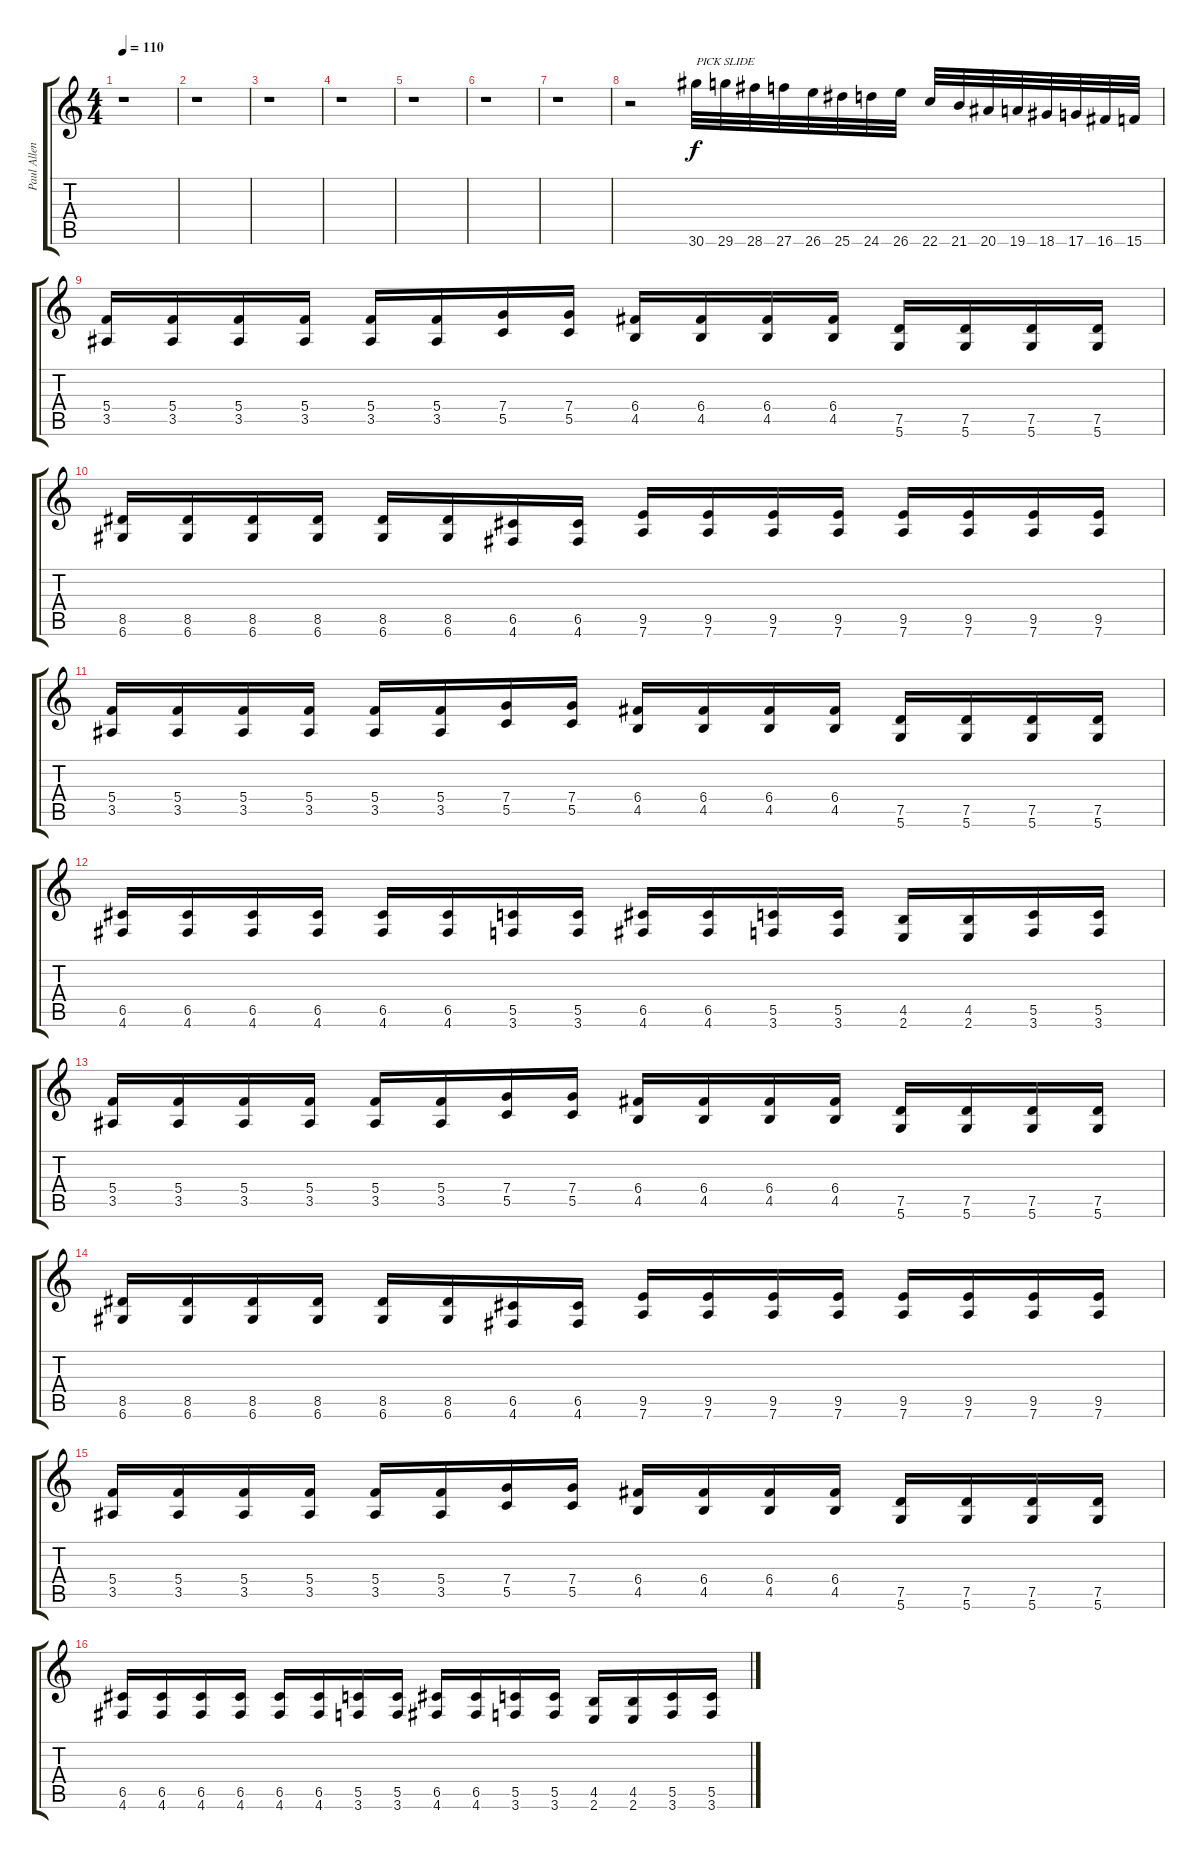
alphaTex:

\track ("Paul Allender" "Paul Allen") {instrument distortionguitar}
\staff {score tabs}
\tuning (D4 A3 F3 C3 G2 D2) {hide}
\ts (4 4)
\tempo 110
\clef g2
\ks c
r.1{dy f} |
r.1 |
r.1 |
r.1 |
r.1 |
r.1 |
r.1 |
r.2 30.6.32{txt "PICK SLIDE"} 29.6.32 28.6.32 27.6.32 26.6.32 25.6.32 24.6.32 26.6.32 22.6.32 21.6.32 20.6.32 19.6.32 18.6.32 17.6.32 16.6.32 15.6.32 |
(5.4 3.5).16 (5.4 3.5).16 (5.4 3.5).16 (5.4 3.5).16 (5.4 3.5).16 (5.4 3.5).16 (7.4 5.5).16 (7.4 5.5).16 (6.4 4.5).16 (6.4 4.5).16 (6.4 4.5).16 (6.4 4.5).16 (7.5 5.6).16 (7.5 5.6).16 (7.5 5.6).16 (7.5 5.6).16 |
(8.5 6.6).16 (8.5 6.6).16 (8.5 6.6).16 (8.5 6.6).16 (8.5 6.6).16 (8.5 6.6).16 (6.5 4.6).16 (6.5 4.6).16 (9.5 7.6).16 (9.5 7.6).16 (9.5 7.6).16 (9.5 7.6).16 (9.5 7.6).16 (9.5 7.6).16 (9.5 7.6).16 (9.5 7.6).16 |
(5.4 3.5).16 (5.4 3.5).16 (5.4 3.5).16 (5.4 3.5).16 (5.4 3.5).16 (5.4 3.5).16 (7.4 5.5).16 (7.4 5.5).16 (6.4 4.5).16 (6.4 4.5).16 (6.4 4.5).16 (6.4 4.5).16 (7.5 5.6).16 (7.5 5.6).16 (7.5 5.6).16 (7.5 5.6).16 |
(6.5 4.6).16 (6.5 4.6).16 (6.5 4.6).16 (6.5 4.6).16 (6.5 4.6).16 (6.5 4.6).16 (5.5 3.6).16 (5.5 3.6).16 (6.5 4.6).16 (6.5 4.6).16 (5.5 3.6).16 (5.5 3.6).16 (4.5 2.6).16 (4.5 2.6).16 (5.5 3.6).16 (5.5 3.6).16 |
(5.4 3.5).16 (5.4 3.5).16 (5.4 3.5).16 (5.4 3.5).16 (5.4 3.5).16 (5.4 3.5).16 (7.4 5.5).16 (7.4 5.5).16 (6.4 4.5).16 (6.4 4.5).16 (6.4 4.5).16 (6.4 4.5).16 (7.5 5.6).16 (7.5 5.6).16 (7.5 5.6).16 (7.5 5.6).16 |
(8.5 6.6).16 (8.5 6.6).16 (8.5 6.6).16 (8.5 6.6).16 (8.5 6.6).16 (8.5 6.6).16 (6.5 4.6).16 (6.5 4.6).16 (9.5 7.6).16 (9.5 7.6).16 (9.5 7.6).16 (9.5 7.6).16 (9.5 7.6).16 (9.5 7.6).16 (9.5 7.6).16 (9.5 7.6).16 |
(5.4 3.5).16 (5.4 3.5).16 (5.4 3.5).16 (5.4 3.5).16 (5.4 3.5).16 (5.4 3.5).16 (7.4 5.5).16 (7.4 5.5).16 (6.4 4.5).16 (6.4 4.5).16 (6.4 4.5).16 (6.4 4.5).16 (7.5 5.6).16 (7.5 5.6).16 (7.5 5.6).16 (7.5 5.6).16 |
(6.5 4.6).16 (6.5 4.6).16 (6.5 4.6).16 (6.5 4.6).16 (6.5 4.6).16 (6.5 4.6).16 (5.5 3.6).16 (5.5 3.6).16 (6.5 4.6).16 (6.5 4.6).16 (5.5 3.6).16 (5.5 3.6).16 (4.5 2.6).16 (4.5 2.6).16 (5.5 3.6).16 (5.5 3.6).16
